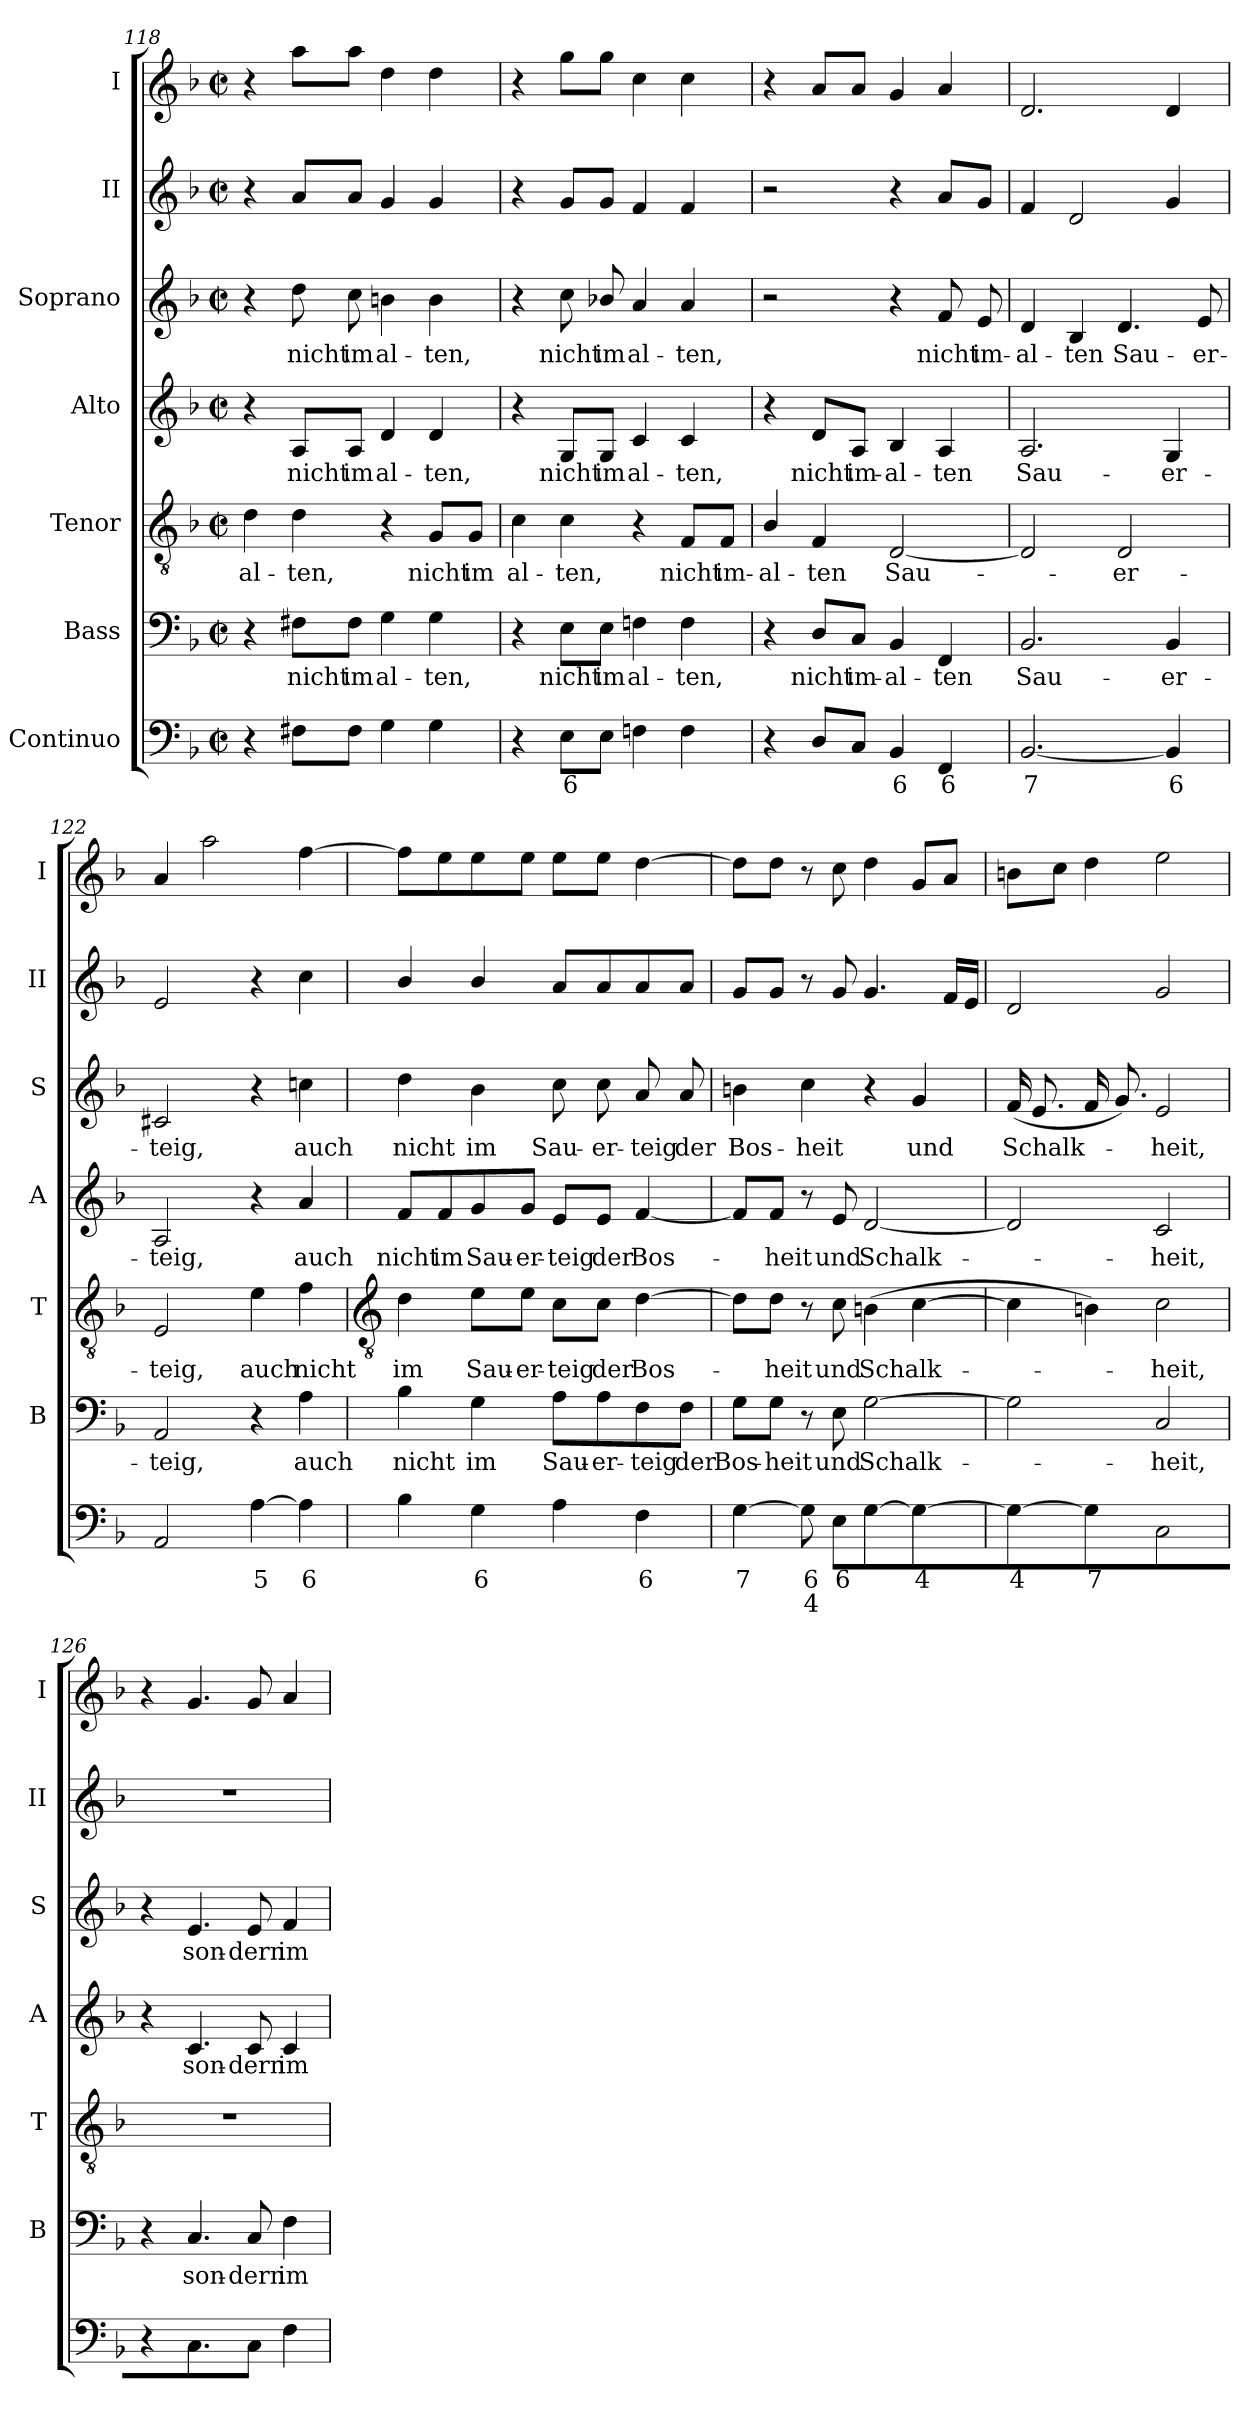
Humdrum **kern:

**kern	**text	**text	**kern	**text	**kern	**text	**kern	**text	**kern	**text	**kern	**kern
*part7	*part7	*part7	*part6	*part6	*part5	*part5	*part4	*part4	*part3	*part3	*part2	*part1
*staff7	*staff7	*staff7	*staff6	*staff6	*staff5	*staff5	*staff4	*staff4	*staff3	*staff3	*staff2	*staff1
*I"Continuo	*	*	*I"Bass	*	*I"Tenor	*	*I"Alto	*	*I"Soprano	*	*I"II	*I"I
*	*	*	*I'B	*	*I'T	*	*I'A	*	*I'S	*	*I'II	*I'I
!!LO:LB:g=z
*clefF4	*	*	*clefF4	*	*clefGv2	*	*clefG2	*	*clefG2	*	*clefG2	*clefG2
*k[b-]	*	*	*k[b-]	*	*k[b-]	*	*k[b-]	*	*k[b-]	*	*k[b-]	*k[b-]
*F:	*	*	*F:	*	*F:	*	*F:	*	*F:	*	*F:	*F:
*M2/2	*	*	*M2/2	*	*M2/2	*	*M2/2	*	*M2/2	*	*M2/2	*M2/2
*met(c|)	*	*	*met(c|)	*	*met(c|)	*	*met(c|)	*	*met(c|)	*	*met(c|)	*met(c|)
=118	=118	=118	=118	=118	=118	=118	=118	=118	=118	=118	=118	=118
!	!	!	!	!	!	!LO:LY:b	!	!	!	!	!	!
4r	.	.	4r	.	4d	al-	4r	.	4r	.	4r	4r
!	!	!	!	!LO:LY:b	!	!LO:LY:b	!	!LO:LY:b	!	!LO:LY:b	!	!
8F#XL	.	.	8F#X\L	nicht	4d	-ten,	8A/L	nicht	8dd	nicht	8aL	8aaL
!	!	!	!	!LO:LY:b	!	!	!	!LO:LY:b	!	!LO:LY:b	!	!
8F#J	.	.	8F#\J	im	.	.	8A/J	im	8cc	im	8aJ	8aaJ
!	!	!	!	!LO:LY:b	!	!	!	!LO:LY:b	!	!LO:LY:b	!	!
4G	.	.	4G	al-	4r	.	4d	al-	4bn	al-	4g	4dd
!	!	!	!	!LO:LY:b	!	!LO:LY:b	!	!LO:LY:b	!	!LO:LY:b	!	!
4G	.	.	4G	-ten,	8G/L	nicht	4d	-ten,	4b	-ten,	4g	4dd
!	!	!	!	!	!	!LO:LY:b	!	!	!	!	!	!
.	.	.	.	.	8G/J	im	.	.	.	.	.	.
=119	=119	=119	=119	=119	=119	=119	=119	=119	=119	=119	=119	=119
!	!	!	!	!	!	!LO:LY:b	!	!	!	!	!	!
4r	.	.	4r	.	4c	al-	4r	.	4r	.	4r	4r
!	!LO:LY:b	!	!	!LO:LY:b	!	!LO:LY:b	!	!LO:LY:b	!	!LO:LY:b	!	!
8EL	6	.	8E\L	nicht	4c	-ten,	8G/L	nicht	8cc	nicht	8gL	8ggL
!	!	!	!	!LO:LY:b	!	!	!	!LO:LY:b	!	!LO:LY:b	!	!
8EJ	.	.	8E\J	im	.	.	8G/J	im	8b-X/	im	8gJ	8ggJ
!	!	!	!	!LO:LY:b	!	!	!	!LO:LY:b	!	!LO:LY:b	!	!
4Fn	.	.	4Fn	al-	4r	.	4c	al-	4a	al-	4f	4cc
!	!	!	!	!LO:LY:b	!	!LO:LY:b	!	!LO:LY:b	!	!LO:LY:b	!	!
4F	.	.	4F	-ten,	8F/L	nicht	4c	-ten,	4a	-ten,	4f	4cc
!	!	!	!	!	!	!LO:LY:b	!	!	!	!	!	!
.	.	.	.	.	8F/J	im-	.	.	.	.	.	.
=120	=120	=120	=120	=120	=120	=120	=120	=120	=120	=120	=120	=120
!	!	!	!	!	!	!LO:LY:b	!	!	!	!	!	!
4r	.	.	4r	.	4B-/	-al-	4r	.	2r	.	2r	4r
!	!	!	!	!LO:LY:b	!	!LO:LY:b	!	!LO:LY:b	!	!	!	!
8DL	.	.	8D/L	nicht	4F	-ten	8d/L	nicht	.	.	.	8aL
!	!	!	!	!LO:LY:b	!	!	!	!LO:LY:b	!	!	!	!
8CJ	.	.	8C/J	im-	.	.	8A/J	im-	.	.	.	8aJ
!	!LO:LY:b	!	!	!LO:LY:b	!	!LO:LY:b	!	!LO:LY:b	!	!	!	!
4BB-	6	.	4BB-	-al-	[2D	Sau-	4B-	-al-	4r	.	4r	4g
!	!LO:LY:b	!	!	!LO:LY:b	!	!	!	!LO:LY:b	!	!LO:LY:b	!	!
4FF	6	.	4FF	-ten	.	.	4A	-ten	8f	nicht	8aL	4a
!	!	!	!	!	!	!	!	!	!	!LO:LY:b	!	!
.	.	.	.	.	.	.	.	.	8e	im-	8gJ	.
=121	=121	=121	=121	=121	=121	=121	=121	=121	=121	=121	=121	=121
!	!LO:LY:b	!	!	!LO:LY:b	!	!	!	!LO:LY:b	!	!LO:LY:b	!	!
[2.BB-	7	.	2.BB-	Sau-	2D]	.	2.A	Sau-	4d	-al-	4f	2.d
!	!	!	!	!	!	!	!	!	!	!LO:LY:b	!	!
.	.	.	.	.	.	.	.	.	4B-	-ten	2d	.
!	!	!	!	!	!	!LO:LY:b	!	!	!	!LO:LY:b	!	!
.	.	.	.	.	2D	er-	.	.	4.d	Sau-	.	.
!	!LO:LY:b	!	!	!LO:LY:b	!	!	!	!LO:LY:b	!	!	!	!
4BB-]	6	.	4BB-	-er-	.	.	4G	-er-	.	.	4g	4d
!	!	!	!	!	!	!	!	!	!	!LO:LY:b	!	!
.	.	.	.	.	.	.	.	.	8e	-er-	.	.
=122	=122	=122	=122	=122	=122	=122	=122	=122	=122	=122	=122	=122
!	!	!	!	!LO:LY:b	!	!LO:LY:b	!	!LO:LY:b	!	!LO:LY:b	!	!
2AA	.	.	2AA	-teig,	2E	-teig,	2A	-teig,	2c#X	-teig,	2e	4a
.	.	.	.	.	.	.	.	.	.	.	.	2aa
!	!LO:LY:b	!	!	!	!	!LO:LY:b	!	!	!	!	!	!
[4A	5	.	4r	.	4e	auch	4r	.	4r	.	4r	.
!	!LO:LY:b	!	!	!LO:LY:b	!	!LO:LY:b	!	!LO:LY:b	!	!LO:LY:b	!	!
4A]	6	.	4A	auch	4f	nicht	4a	auch	4ccn	auch	4cc	[4ff
!!LO:LB:g=z
=123	=123	=123	=123	=123	=123	=123	=123	=123	=123	=123	=123	=123
*	*	*	*	*	*clefGv2	*	*	*	*	*	*	*
!	!	!	!	!LO:LY:b	!	!LO:LY:b	!	!LO:LY:b	!	!LO:LY:b	!	!
4B-	.	.	4B-	nicht	4d	im	8f/L	nicht	4dd	nicht	4b-/	8ffL]
!	!	!	!	!	!	!	!	!LO:LY:b	!	!	!	!
.	.	.	.	.	.	.	8f/	im	.	.	.	8ee
!	!LO:LY:b	!	!	!LO:LY:b	!	!LO:LY:b	!	!LO:LY:b	!	!LO:LY:b	!	!
4G	6	.	4G	im	8e\L	Sau-	8g/	Sau-	4b-	im	4b-/	8ee
!	!	!	!	!	!	!LO:LY:b	!	!LO:LY:b	!	!	!	!
.	.	.	.	.	8e\J	-er-	8g/J	-er-	.	.	.	8eeJ
!	!	!	!	!LO:LY:b	!	!LO:LY:b	!	!LO:LY:b	!	!LO:LY:b	!	!
4A	.	.	8A\L	Sau-	8c\L	-teig	8e/L	-teig	8cc	Sau-	8aL	8eeL
!	!	!	!	!LO:LY:b	!	!LO:LY:b	!	!LO:LY:b	!	!LO:LY:b	!	!
.	.	.	8A\	-er-	8c\J	der	8e/J	der	8cc	-er-	8a	8eeJ
!	!LO:LY:b	!	!	!LO:LY:b	!	!LO:LY:b	!	!LO:LY:b	!	!LO:LY:b	!	!
4F	6	.	8F\	-teig	[4d	Bos-	[4f	Bos-	8a	-teig	8a	[4dd
!	!	!	!	!LO:LY:b	!	!	!	!	!	!LO:LY:b	!	!
.	.	.	8F\J	der	.	.	.	.	8a	der	8aJ	.
=124	=124	=124	=124	=124	=124	=124	=124	=124	=124	=124	=124	=124
!	!LO:LY:b	!	!	!LO:LY:b	!	!	!	!	!	!LO:LY:b	!	!
[4G	7	.	8G\L	Bos-	8d\L]	.	8f/L]	.	4bn	Bos-	8gL	8ddL]
!	!	!	!	!LO:LY:b	!	!LO:LY:b	!	!LO:LY:b	!	!	!	!
.	.	.	8G\J	-heit	8d\J	heit	8f/J	heit	.	.	8gJ	8ddJ
!	!LO:LY:b	!LO:LY:b	!	!	!	!	!	!	!	!LO:LY:b	!	!
8G]	6	4	8r	.	8r	.	8r	.	4cc	-heit	8r	8r
!	!LO:LY:b	!	!	!LO:LY:b	!	!LO:LY:b	!	!LO:LY:b	!	!	!	!
8EL	6	.	8E	und	8c	und	8e	und	.	.	8g	8cc
!	!	!	!	!LO:LY:b	!	!LO:LY:b	!	!LO:LY:b	!	!	!	!
[4G	.	.	[2G	Schalk-	(>4Bn	Schalk-	[2d	Schalk-	4r	.	4.g	4dd
!	!LO:LY:b	!	!	!	!	!	!	!	!	!LO:LY:b	!	!
4G_	4	.	.	.	[4c	.	.	.	4g	und	.	8gL
.	.	.	.	.	.	.	.	.	.	.	16fLL	8aJ
.	.	.	.	.	.	.	.	.	.	.	16eJJ	.
=125	=125	=125	=125	=125	=125	=125	=125	=125	=125	=125	=125	=125
!	!LO:LY:b	!	!	!	!	!	!	!	!	!LO:LY:b	!	!
4G_	4	.	2G]	.	4c]	.	2d]	.	(<16fLL	Schalk-	2d	8bnL
.	.	.	.	.	.	.	.	.	8.eJ	.	.	.
.	.	.	.	.	.	.	.	.	.	.	.	8ccJ
!	!LO:LY:b	!	!	!	!	!	!	!	!	!	!	!
4G]	7	.	.	.	4Bn)	.	.	.	16fLL	.	.	4dd
.	.	.	.	.	.	.	.	.	8.gJ)	.	.	.
!	!	!	!	!LO:LY:b	!	!LO:LY:b	!	!LO:LY:b	!	!LO:LY:b	!	!
2C	.	.	2C	heit,	2c	heit,	2c	heit,	2e	heit,	2g	2ee
=126	=126	=126	=126	=126	=126	=126	=126	=126	=126	=126	=126	=126
4r	.	.	4r	.	1r	.	4r	.	4r	.	1r	4r
!	!	!	!	!LO:LY:b	!	!	!	!LO:LY:b	!	!LO:LY:b	!	!
4.C	.	.	4.C	son-	.	.	4.c	son-	4.e	son-	.	4.g
!	!	!	!	!LO:LY:b	!	!	!	!LO:LY:b	!	!LO:LY:b	!	!
8CJ	.	.	8C	-dern	.	.	8c	-dern	8e	-dern	.	8g
!	!	!	!	!LO:LY:b	!	!	!	!LO:LY:b	!	!LO:LY:b	!	!
4F	.	.	4F	im	.	.	4c	im	4f	im	.	4a
=	=	=	=	=	=	=	=	=	=	=	=	=
*-	*-	*-	*-	*-	*-	*-	*-	*-	*-	*-	*-	*-
